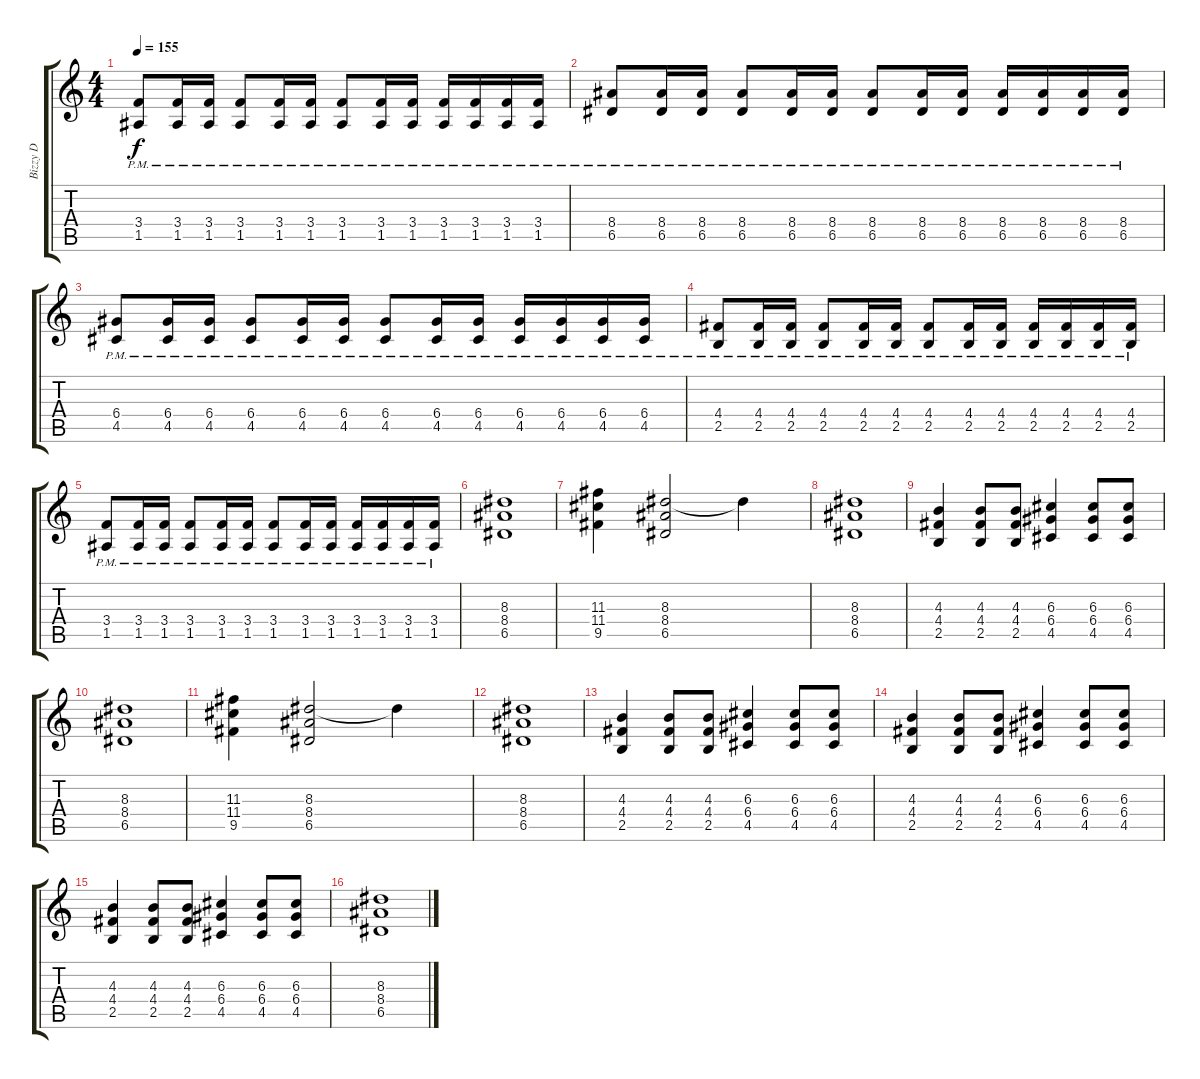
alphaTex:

\track ("Bizzy D" "Bizzy D") {instrument overdrivenguitar}
\staff {score tabs}
\tuning (E4 B3 G3 D3 A2 E2) {hide}
\ts (4 4)
\tempo 155
\clef g2
\ks c
(3.4 1.5{pm}).8{dy f} (3.4 1.5{pm}).16 (3.4 1.5{pm}).16 (3.4 1.5{pm}).8 (3.4 1.5{pm}).16 (3.4 1.5{pm}).16 (3.4 1.5{pm}).8 (3.4 1.5{pm}).16 (3.4 1.5{pm}).16 (3.4 1.5{pm}).16 (3.4 1.5{pm}).16 (3.4 1.5{pm}).16 (3.4 1.5{pm}).16 |
(8.4 6.5{pm}).8 (8.4 6.5{pm}).16 (8.4 6.5{pm}).16 (8.4 6.5{pm}).8 (8.4 6.5{pm}).16 (8.4 6.5{pm}).16 (8.4 6.5{pm}).8 (8.4 6.5{pm}).16 (8.4 6.5{pm}).16 (8.4 6.5{pm}).16 (8.4 6.5{pm}).16 (8.4 6.5{pm}).16 (8.4 6.5{pm}).16 |
(6.4 4.5{pm}).8 (6.4 4.5{pm}).16 (6.4 4.5{pm}).16 (6.4 4.5{pm}).8 (6.4 4.5{pm}).16 (6.4 4.5{pm}).16 (6.4 4.5{pm}).8 (6.4 4.5{pm}).16 (6.4 4.5{pm}).16 (6.4 4.5{pm}).16 (6.4 4.5{pm}).16 (6.4 4.5{pm}).16 (6.4 4.5{pm}).16 |
(4.4 2.5{pm}).8 (4.4 2.5{pm}).16 (4.4 2.5{pm}).16 (4.4 2.5{pm}).8 (4.4 2.5{pm}).16 (4.4 2.5{pm}).16 (4.4 2.5{pm}).8 (4.4 2.5{pm}).16 (4.4 2.5{pm}).16 (4.4 2.5{pm}).16 (4.4 2.5{pm}).16 (4.4 2.5{pm}).16 (4.4 2.5{pm}).16 |
(3.4 1.5{pm}).8 (3.4 1.5{pm}).16 (3.4 1.5{pm}).16 (3.4 1.5{pm}).8 (3.4 1.5{pm}).16 (3.4 1.5{pm}).16 (3.4 1.5{pm}).8 (3.4 1.5{pm}).16 (3.4 1.5{pm}).16 (3.4 1.5{pm}).16 (3.4 1.5{pm}).16 (3.4 1.5{pm}).16 (3.4 1.5{pm}).16 |
(8.3 8.4 6.5).1 |
(11.3 11.4 9.5).4 (8.3 8.4 6.5).2 8.3{t}.4 |
(8.3 8.4 6.5).1 |
(4.3 4.4 2.5).4 (4.3 4.4 2.5).8 (4.3 4.4 2.5).8 (6.3 6.4 4.5).4 (6.3 6.4 4.5).8 (6.3 6.4 4.5).8 |
(8.3 8.4 6.5).1 |
(11.3 11.4 9.5).4 (8.3 8.4 6.5).2 8.3{t}.4 |
(8.3 8.4 6.5).1 |
(4.3 4.4 2.5).4 (4.3 4.4 2.5).8 (4.3 4.4 2.5).8 (6.3 6.4 4.5).4 (6.3 6.4 4.5).8 (6.3 6.4 4.5).8 |
(4.3 4.4 2.5).4 (4.3 4.4 2.5).8 (4.3 4.4 2.5).8 (6.3 6.4 4.5).4 (6.3 6.4 4.5).8 (6.3 6.4 4.5).8 |
(4.3 4.4 2.5).4 (4.3 4.4 2.5).8 (4.3 4.4 2.5).8 (6.3 6.4 4.5).4 (6.3 6.4 4.5).8 (6.3 6.4 4.5).8 |
(8.3 8.4 6.5).1
